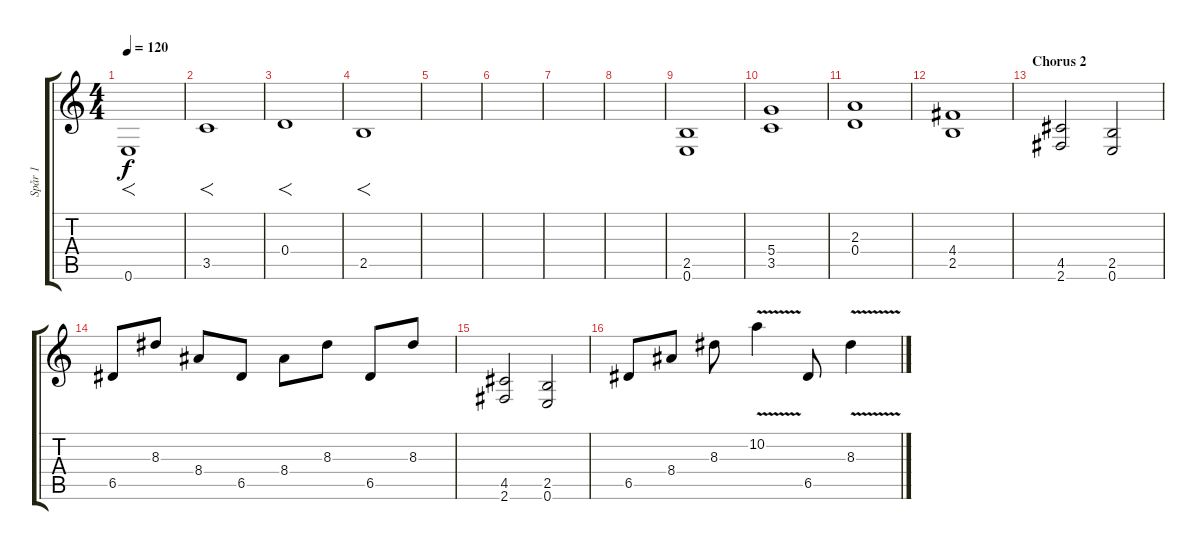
\track ("Spår 1" "Spår 1") {instrument overdrivenguitar}
\staff {score tabs}
\tuning (E4 B3 G3 D3 A2 E2) {hide}
\ts (4 4)
\tempo 120
\clef g2
\ks c
0.6.1{f dy f volume 13} |
3.5.1{f} |
0.4.1{f} |
2.5.1{f} |
|
|
|
|
(2.5 0.6).1{volume 13} |
(5.4 3.5).1 |
(2.3 0.4).1 |
(4.4 2.5).1 |
\section ("" "Chorus 2")
(4.5 2.6).2 (2.5 0.6).2 |
6.5.8 8.3.8 8.4.8 6.5.8 8.4.8 8.3.8 6.5.8 8.3.8 |
(4.5 2.6).2 (2.5 0.6).2 |
6.5.8 8.4.8 8.3.8 10.2{v}.4 6.5.8 8.3{v}.4
